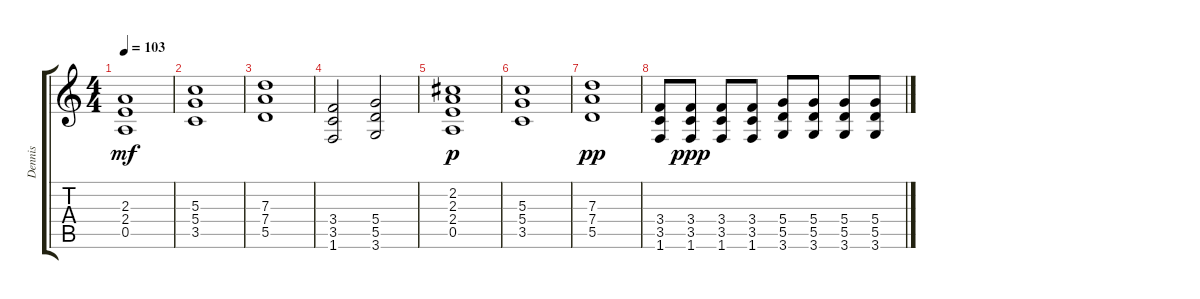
\track ("Dennis" "Dennis") {instrument overdrivenguitar}
\staff {score tabs}
\tuning (E4 B3 G3 D3 A2 E2) {hide}
\ts (4 4)
\tempo 103
\clef g2
\ks c
(2.3 2.4 0.5).1{dy mf} |
(5.3 5.4 3.5).1 |
(7.3 7.4 5.5).1 |
(3.4 3.5 1.6).2 (5.4 5.5 3.6).2 |
(2.2 2.3 2.4 0.5).1{dy p} |
(5.3 5.4 3.5).1 |
(7.3 7.4 5.5).1{dy pp} |
(3.4 3.5 1.6).8 (3.4 3.5 1.6).8{dy ppp} (3.4 3.5 1.6).8 (3.4 3.5 1.6).8 (5.4 5.5 3.6).8 (5.4 5.5 3.6).8 (5.4 5.5 3.6).8 (5.4 5.5 3.6).8
